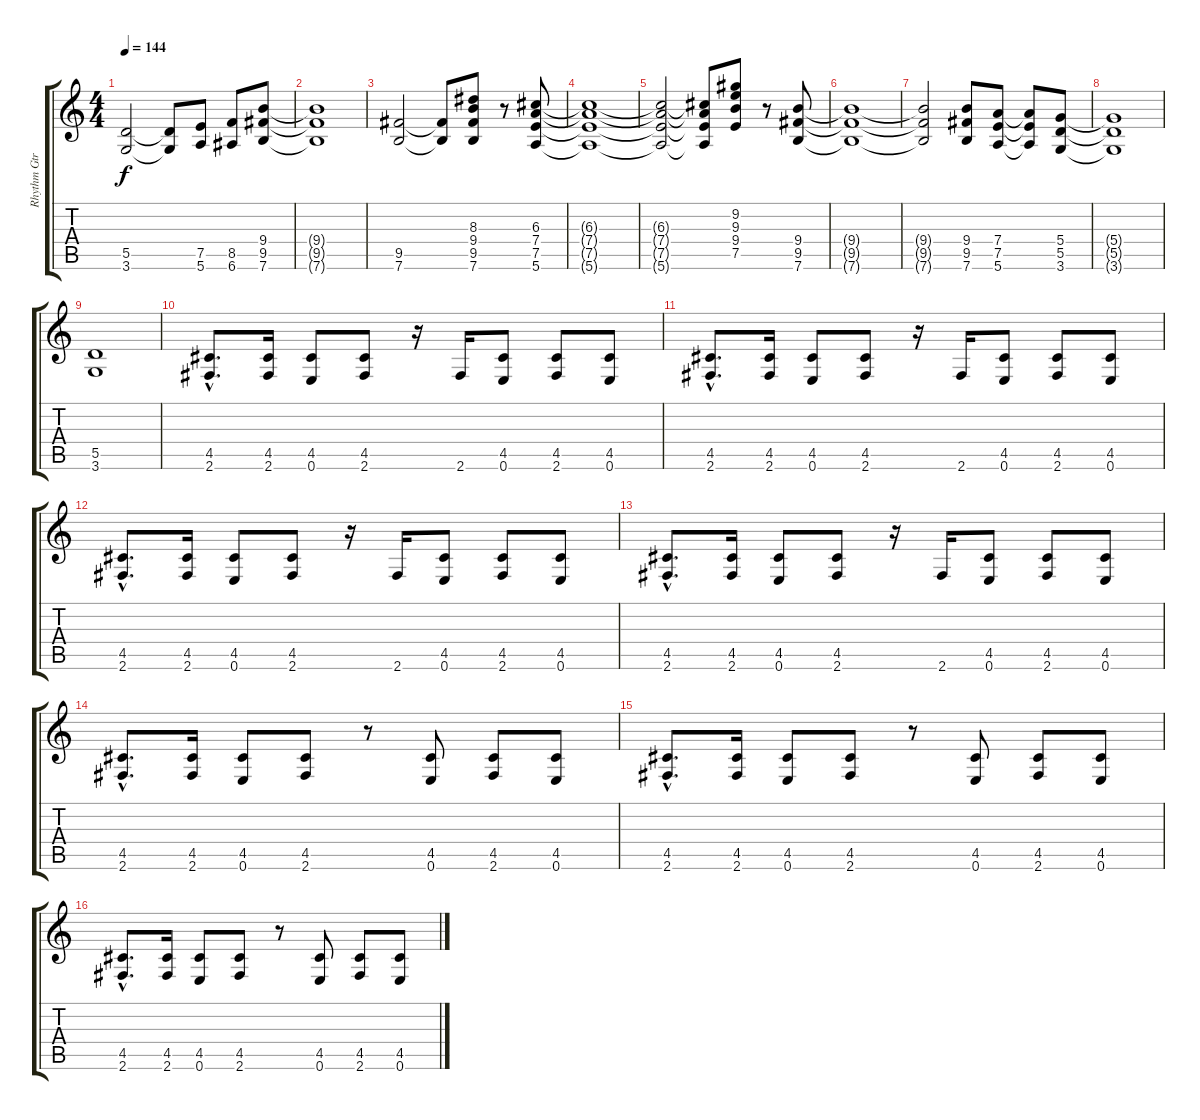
\track ("Rhythm Gtr" "Rhythm Gtr") {instrument overdrivenguitar}
\staff {score tabs}
\tuning (E4 B3 G3 D3 A2 E2) {hide}
\ts (4 4)
\tempo 144
\clef g2
\ks c
(5.5 3.6).2{dy f} (5.5{t} 3.6{t}).8 (7.5 5.6).8 (8.5 6.6).8 (9.4 9.5 7.6).8 |
(9.4{t} 9.5{t} 7.6{t}).1 |
(9.5 7.6).2 (9.5{t} 7.6{t}).8 (8.3 9.4 9.5 7.6).8 r.8 (6.3 7.4 7.5 5.6).8 |
(6.3{t} 7.4{t} 7.5{t} 5.6{t}).1 |
(6.3{t} 7.4{t} 7.5{t} 5.6{t}).2 (6.3{t} 7.4{t} 7.5{t} 5.6{t}).8 (9.2 9.3 9.4 7.5).8 r.8 (9.4 9.5 7.6).8 |
(9.4{t} 9.5{t} 7.6{t}).1 |
(9.4{t} 9.5{t} 7.6{t}).2 (9.4 9.5 7.6).8 (7.4 7.5 5.6).8 (7.4{t} 7.5{t} 5.6{t}).8 (5.4 5.5 3.6).8 |
(5.4{t} 5.5{t} 3.6{t}).1 |
(5.5 3.6).1 |
(4.5{hac} 2.6{hac}).8{d} (4.5 2.6).16 (4.5 0.6).8 (4.5 2.6).8 r.16 2.6.16 (4.5 0.6).8 (4.5 2.6).8 (4.5 0.6).8 |
(4.5{hac} 2.6{hac}).8{d} (4.5 2.6).16 (4.5 0.6).8 (4.5 2.6).8 r.16 2.6.16 (4.5 0.6).8 (4.5 2.6).8 (4.5 0.6).8 |
(4.5{hac} 2.6{hac}).8{d} (4.5 2.6).16 (4.5 0.6).8 (4.5 2.6).8 r.16 2.6.16 (4.5 0.6).8 (4.5 2.6).8 (4.5 0.6).8 |
(4.5{hac} 2.6{hac}).8{d} (4.5 2.6).16 (4.5 0.6).8 (4.5 2.6).8 r.16 2.6.16 (4.5 0.6).8 (4.5 2.6).8 (4.5 0.6).8 |
(4.5{hac} 2.6{hac}).8{d} (4.5 2.6).16 (4.5 0.6).8 (4.5 2.6).8 r.8 (4.5 0.6).8 (4.5 2.6).8 (4.5 0.6).8 |
(4.5{hac} 2.6{hac}).8{d} (4.5 2.6).16 (4.5 0.6).8 (4.5 2.6).8 r.8 (4.5 0.6).8 (4.5 2.6).8 (4.5 0.6).8 |
(4.5{hac} 2.6{hac}).8{d} (4.5 2.6).16 (4.5 0.6).8 (4.5 2.6).8 r.8 (4.5 0.6).8 (4.5 2.6).8 (4.5 0.6).8
